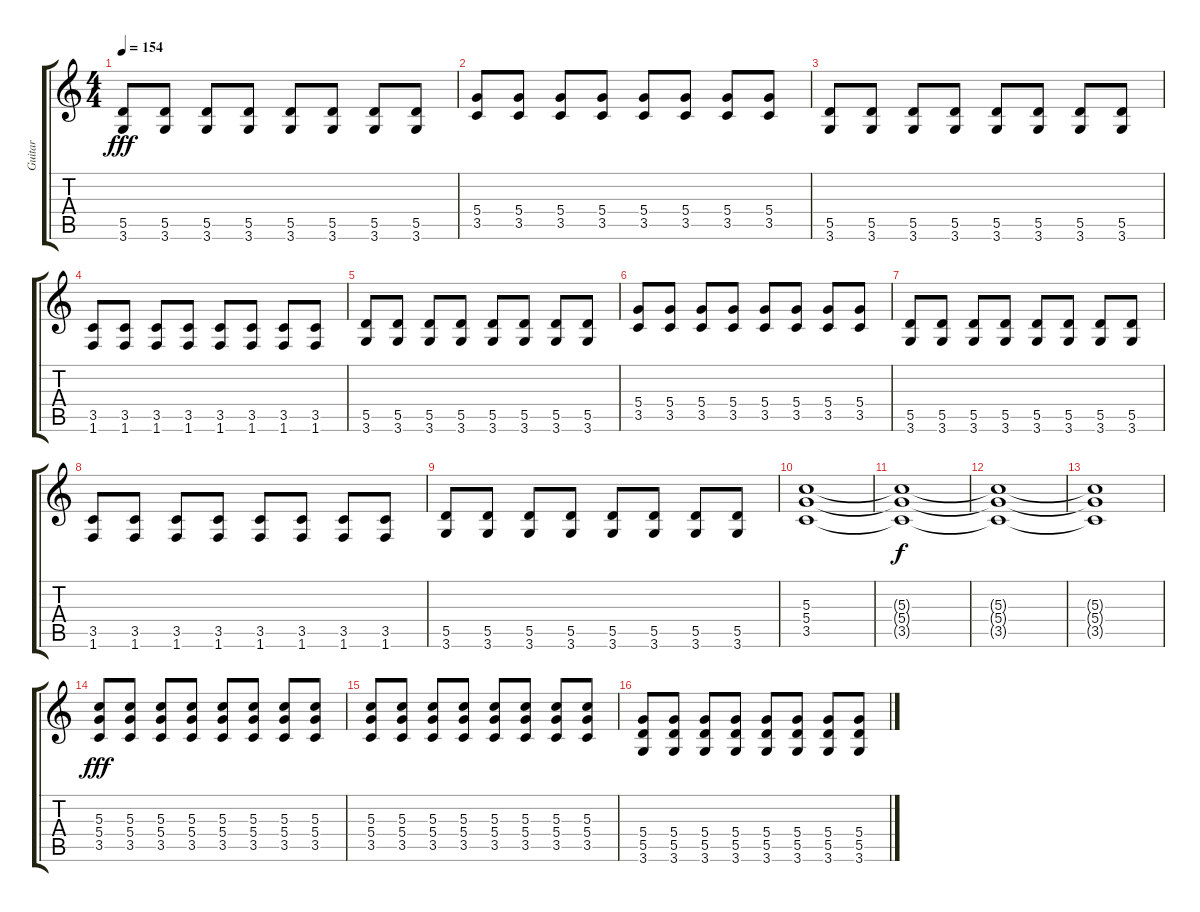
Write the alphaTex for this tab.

\track ("Guitar" "Guitar") {instrument overdrivenguitar}
\staff {score tabs}
\tuning (E4 B3 G3 D3 A2 E2) {hide}
\ts (4 4)
\tempo 154
\clef g2
\ks c
(5.5 3.6).8{dy fff} (5.5 3.6).8 (5.5 3.6).8 (5.5 3.6).8 (5.5 3.6).8 (5.5 3.6).8 (5.5 3.6).8 (5.5 3.6).8 |
(5.4 3.5).8 (5.4 3.5).8 (5.4 3.5).8 (5.4 3.5).8 (5.4 3.5).8 (5.4 3.5).8 (5.4 3.5).8 (5.4 3.5).8 |
(5.5 3.6).8 (5.5 3.6).8 (5.5 3.6).8 (5.5 3.6).8 (5.5 3.6).8 (5.5 3.6).8 (5.5 3.6).8 (5.5 3.6).8 |
(3.5 1.6).8 (3.5 1.6).8 (3.5 1.6).8 (3.5 1.6).8 (3.5 1.6).8 (3.5 1.6).8 (3.5 1.6).8 (3.5 1.6).8 |
(5.5 3.6).8 (5.5 3.6).8 (5.5 3.6).8 (5.5 3.6).8 (5.5 3.6).8 (5.5 3.6).8 (5.5 3.6).8 (5.5 3.6).8 |
(5.4 3.5).8 (5.4 3.5).8 (5.4 3.5).8 (5.4 3.5).8 (5.4 3.5).8 (5.4 3.5).8 (5.4 3.5).8 (5.4 3.5).8 |
(5.5 3.6).8 (5.5 3.6).8 (5.5 3.6).8 (5.5 3.6).8 (5.5 3.6).8 (5.5 3.6).8 (5.5 3.6).8 (5.5 3.6).8 |
(3.5 1.6).8 (3.5 1.6).8 (3.5 1.6).8 (3.5 1.6).8 (3.5 1.6).8 (3.5 1.6).8 (3.5 1.6).8 (3.5 1.6).8 |
(5.5 3.6).8 (5.5 3.6).8 (5.5 3.6).8 (5.5 3.6).8 (5.5 3.6).8 (5.5 3.6).8 (5.5 3.6).8 (5.5 3.6).8 |
(5.3 5.4 3.5).1 |
(5.3{t} 5.4{t} 3.5{t}).1{dy f} |
(5.3{t} 5.4{t} 3.5{t}).1 |
(5.3{t} 5.4{t} 3.5{t}).1 |
(5.3 5.4 3.5).8{dy fff} (5.3 5.4 3.5).8 (5.3 5.4 3.5).8 (5.3 5.4 3.5).8 (5.3 5.4 3.5).8 (5.3 5.4 3.5).8 (5.3 5.4 3.5).8 (5.3 5.4 3.5).8 |
(5.3 5.4 3.5).8 (5.3 5.4 3.5).8 (5.3 5.4 3.5).8 (5.3 5.4 3.5).8 (5.3 5.4 3.5).8 (5.3 5.4 3.5).8 (5.3 5.4 3.5).8 (5.3 5.4 3.5).8 |
(5.4 5.5 3.6).8 (5.4 5.5 3.6).8 (5.4 5.5 3.6).8 (5.4 5.5 3.6).8 (5.4 5.5 3.6).8 (5.4 5.5 3.6).8 (5.4 5.5 3.6).8 (5.4 5.5 3.6).8
